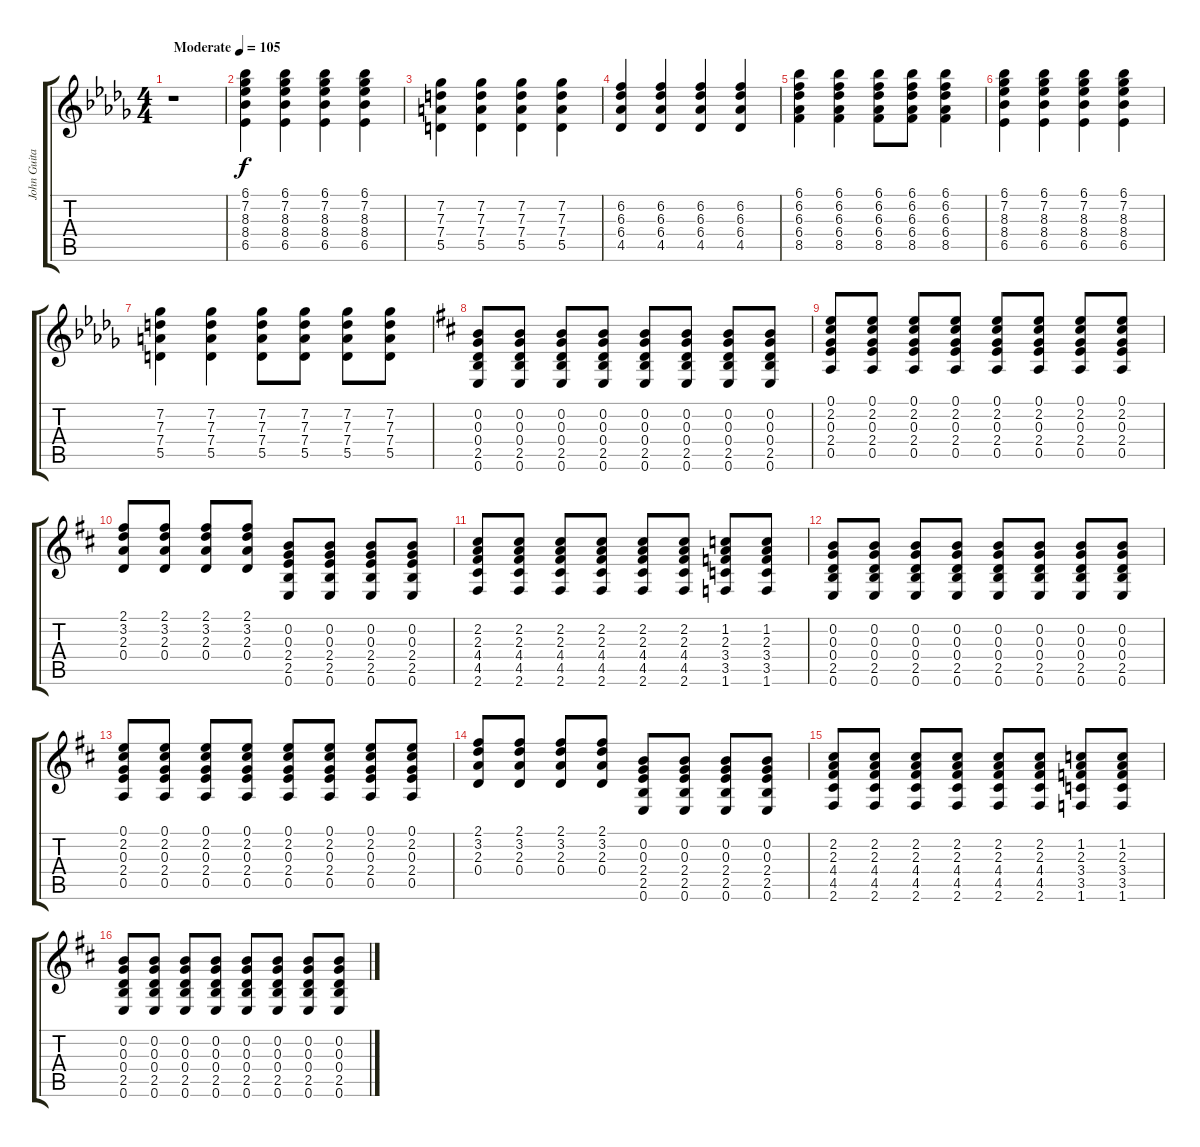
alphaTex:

\track ("John Guitar" "John Guita") {instrument acousticguitarsteel}
\staff {score tabs}
\tuning (E4 B3 G3 D3 A2 E2) {hide}
\ts (4 4)
\tempo (105 "Moderate")
\clef g2
\ks db
r.1{dy f instrument acousticguitarsteel} |
(6.1 7.2 8.3 8.4 6.5).4 (6.1 7.2 8.3 8.4 6.5).4 (6.1 7.2 8.3 8.4 6.5).4 (6.1 7.2 8.3 8.4 6.5).4 |
(7.2 7.3 7.4 5.5).4 (7.2 7.3 7.4 5.5).4 (7.2 7.3 7.4 5.5).4 (7.2 7.3 7.4 5.5).4 |
(6.2 6.3 6.4 4.5).4 (6.2 6.3 6.4 4.5).4 (6.2 6.3 6.4 4.5).4 (6.2 6.3 6.4 4.5).4 |
(6.1 6.2 6.3 6.4 8.5).4 (6.1 6.2 6.3 6.4 8.5).4 (6.1 6.2 6.3 6.4 8.5).8 (6.1 6.2 6.3 6.4 8.5).8 (6.1 6.2 6.3 6.4 8.5).4 |
(6.1 7.2 8.3 8.4 6.5).4 (6.1 7.2 8.3 8.4 6.5).4 (6.1 7.2 8.3 8.4 6.5).4 (6.1 7.2 8.3 8.4 6.5).4 |
(7.2 7.3 7.4 5.5).4 (7.2 7.3 7.4 5.5).4 (7.2 7.3 7.4 5.5).8 (7.2 7.3 7.4 5.5).8 (7.2 7.3 7.4 5.5).8 (7.2 7.3 7.4 5.5).8 |
\ks d
(0.2 0.3 0.4 2.5 0.6).8 (0.2 0.3 0.4 2.5 0.6).8 (0.2 0.3 0.4 2.5 0.6).8 (0.2 0.3 0.4 2.5 0.6).8 (0.2 0.3 0.4 2.5 0.6).8 (0.2 0.3 0.4 2.5 0.6).8 (0.2 0.3 0.4 2.5 0.6).8 (0.2 0.3 0.4 2.5 0.6).8 |
(0.1 2.2 0.3 2.4 0.5).8 (0.1 2.2 0.3 2.4 0.5).8 (0.1 2.2 0.3 2.4 0.5).8 (0.1 2.2 0.3 2.4 0.5).8 (0.1 2.2 0.3 2.4 0.5).8 (0.1 2.2 0.3 2.4 0.5).8 (0.1 2.2 0.3 2.4 0.5).8 (0.1 2.2 0.3 2.4 0.5).8 |
(2.1 3.2 2.3 0.4).8 (2.1 3.2 2.3 0.4).8 (2.1 3.2 2.3 0.4).8 (2.1 3.2 2.3 0.4).8 (0.2 0.3 2.4 2.5 0.6).8 (0.2 0.3 2.4 2.5 0.6).8 (0.2 0.3 2.4 2.5 0.6).8 (0.2 0.3 2.4 2.5 0.6).8 |
(2.2 2.3 4.4 4.5 2.6).8 (2.2 2.3 4.4 4.5 2.6).8 (2.2 2.3 4.4 4.5 2.6).8 (2.2 2.3 4.4 4.5 2.6).8 (2.2 2.3 4.4 4.5 2.6).8 (2.2 2.3 4.4 4.5 2.6).8 (1.2 2.3 3.4 3.5 1.6).8 (1.2 2.3 3.4 3.5 1.6).8 |
(0.2 0.3 0.4 2.5 0.6).8 (0.2 0.3 0.4 2.5 0.6).8 (0.2 0.3 0.4 2.5 0.6).8 (0.2 0.3 0.4 2.5 0.6).8 (0.2 0.3 0.4 2.5 0.6).8 (0.2 0.3 0.4 2.5 0.6).8 (0.2 0.3 0.4 2.5 0.6).8 (0.2 0.3 0.4 2.5 0.6).8 |
(0.1 2.2 0.3 2.4 0.5).8 (0.1 2.2 0.3 2.4 0.5).8 (0.1 2.2 0.3 2.4 0.5).8 (0.1 2.2 0.3 2.4 0.5).8 (0.1 2.2 0.3 2.4 0.5).8 (0.1 2.2 0.3 2.4 0.5).8 (0.1 2.2 0.3 2.4 0.5).8 (0.1 2.2 0.3 2.4 0.5).8 |
(2.1 3.2 2.3 0.4).8 (2.1 3.2 2.3 0.4).8 (2.1 3.2 2.3 0.4).8 (2.1 3.2 2.3 0.4).8 (0.2 0.3 2.4 2.5 0.6).8 (0.2 0.3 2.4 2.5 0.6).8 (0.2 0.3 2.4 2.5 0.6).8 (0.2 0.3 2.4 2.5 0.6).8 |
(2.2 2.3 4.4 4.5 2.6).8 (2.2 2.3 4.4 4.5 2.6).8 (2.2 2.3 4.4 4.5 2.6).8 (2.2 2.3 4.4 4.5 2.6).8 (2.2 2.3 4.4 4.5 2.6).8 (2.2 2.3 4.4 4.5 2.6).8 (1.2 2.3 3.4 3.5 1.6).8 (1.2 2.3 3.4 3.5 1.6).8 |
(0.2 0.3 0.4 2.5 0.6).8 (0.2 0.3 0.4 2.5 0.6).8 (0.2 0.3 0.4 2.5 0.6).8 (0.2 0.3 0.4 2.5 0.6).8 (0.2 0.3 0.4 2.5 0.6).8 (0.2 0.3 0.4 2.5 0.6).8 (0.2 0.3 0.4 2.5 0.6).8 (0.2 0.3 0.4 2.5 0.6).8
